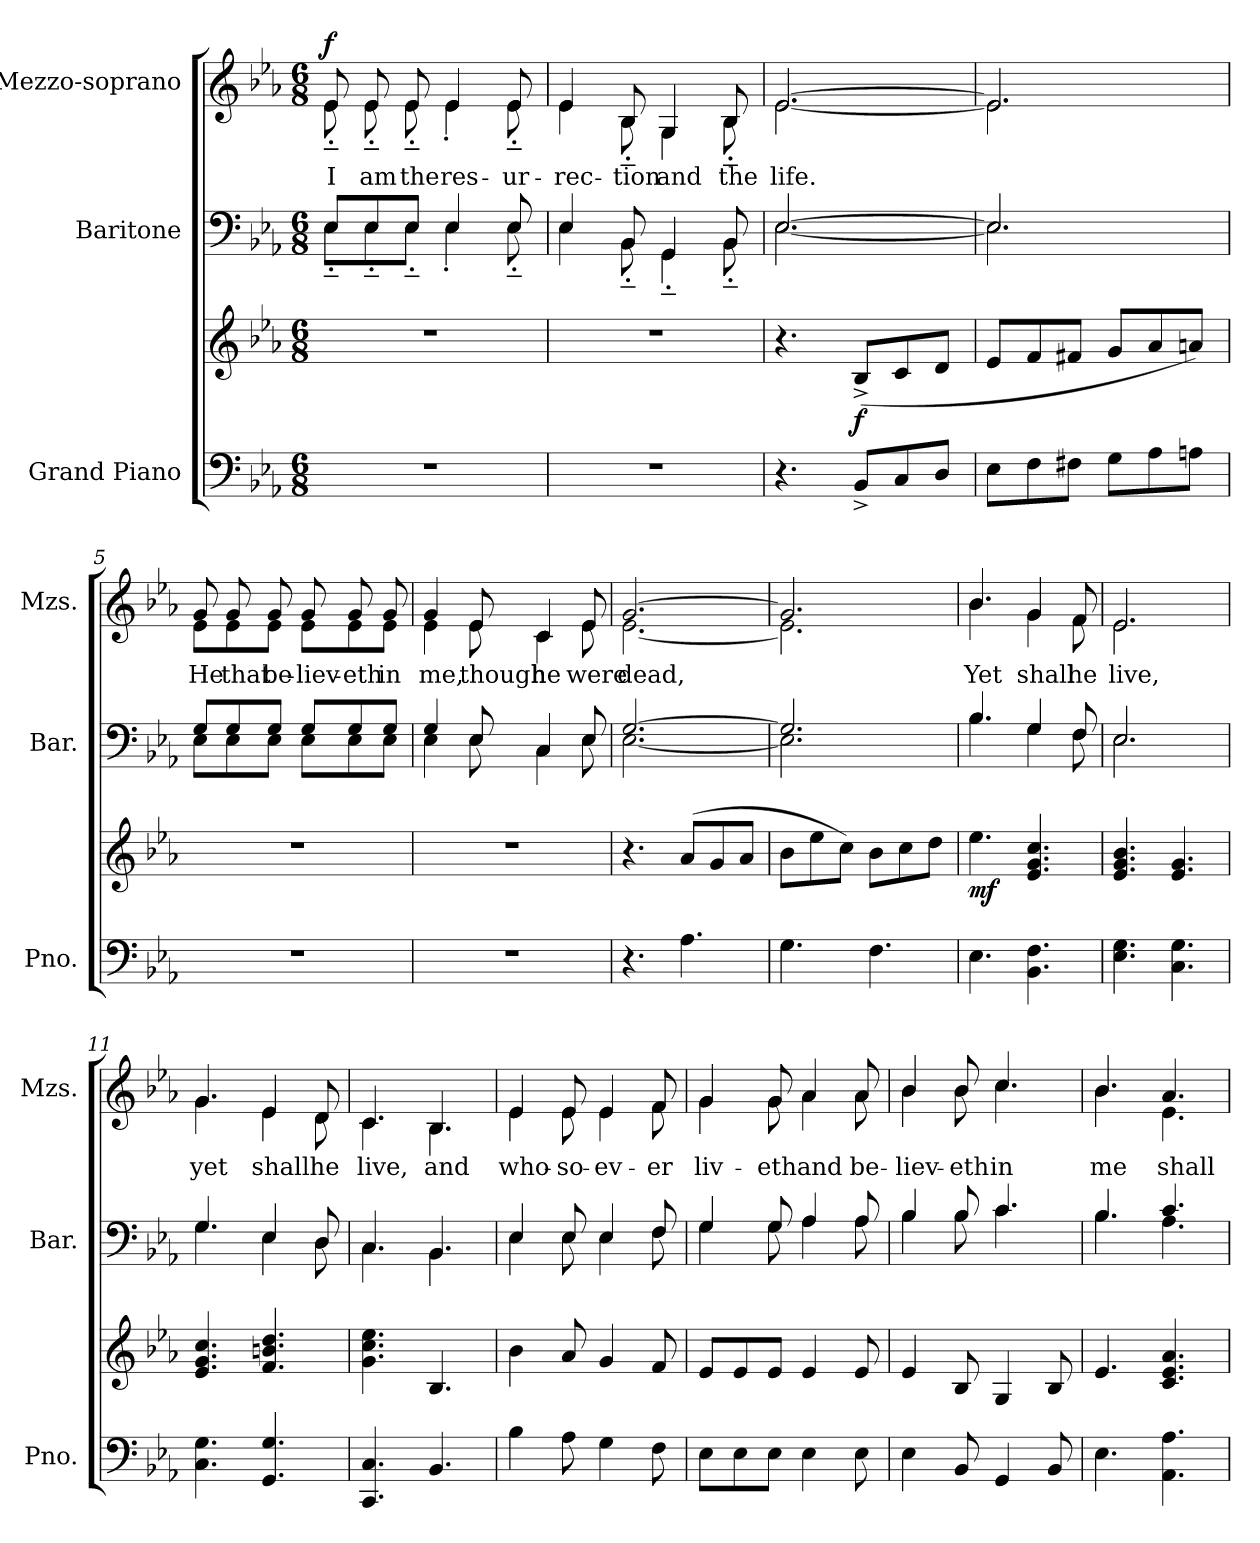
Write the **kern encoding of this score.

**kern	**kern	**dynam	**kern	**kern	**text	**dynam
*part3	*part3	*part3	*part2	*part1	*part1	*part1
*staff4	*staff3	*staff3/4	*staff2	*staff1	*staff1	*staff1
*I"Grand Piano	*	*	*I"Baritone	*I"Mezzo-soprano	*	*
*I'Pno.	*	*	*I'Bar.	*I'Mzs.	*	*
*clefF4	*clefG2	*	*clefF4	*clefG2	*	*
*k[b-e-a-]	*k[b-e-a-]	*	*k[b-e-a-]	*k[b-e-a-]	*	*
*M6/8	*M6/8	*	*M6/8	*M6/8	*	*
*MM180	*MM180	*	*MM180	*MM180	*	*
=1	=1	=1	=1	=1	=1	=1
*	*	*	*^	*	*	*
!	!	!	!	!	!	!LO:LY:b	!LO:DY:a
*	*	*	*	*	*^	*	*
2.r	2.r	.	8E-/L	8E-'~\L	8e-/	8e-'~\	I	f
!	!	!	!	!	!	!	!LO:LY:b	!
.	.	.	8E-/	8E-'~\	8e-/	8e-'~\	am	.
!	!	!	!	!	!	!	!LO:LY:b	!
.	.	.	8E-/J	8E-'~\J	8e-/	8e-'~\	the	.
!	!	!	!	!	!	!	!LO:LY:b	!
.	.	.	4E-/	4E-'\	4e-/	4e-'\	res-	.
!	!	!	!	!	!	!	!LO:LY:b	!
.	.	.	8E-/	8E-'~\	8e-/	8e-'~\	-ur-	.
=2	=2	=2	=2	=2	=2	=2	=2	=2
!	!	!	!	!	!	!	!LO:LY:b	!
2.r	2.r	.	4E-/	4E-\	4e-/	4e-\	-rec-	.
!	!	!	!	!	!	!	!LO:LY:b	!
.	.	.	8BB-/	8BB-'~\	8B-/	8B-'~\	-tion	.
!	!	!	!	!	!	!	!LO:LY:b	!
.	.	.	4GG/	4GG'~\	4G/	4G\	and	.
!	!	!	!	!	!	!	!LO:LY:b	!
.	.	.	8BB-/	8BB-'~\	8B-/	8B-'~\	the	.
=3	=3	=3	=3	=3	=3	=3	=3	=3
!	!	!	!	!	!	!	!LO:LY:b	!
4.r	4.r	.	[2.E-/	[2.E-\	[2.e-/	[2.e-\	life.	.
!	!	!LO:DY:b	!	!	!	!	!	!
8BB-^/L	(8B-^/L	f	.	.	.	.	.	.
8C/	8c/	.	.	.	.	.	.	.
8D/J	8d/J	.	.	.	.	.	.	.
=4	=4	=4	=4	=4	=4	=4	=4	=4
8E-\L	8e-/L	.	2.E-/]	2.E-\]	2.e-/]	2.e-\]	.	.
8F\	8f/	.	.	.	.	.	.	.
8F#X\J	8f#X/J	.	.	.	.	.	.	.
8G\L	8g/L	.	.	.	.	.	.	.
8A-\	8a-/	.	.	.	.	.	.	.
8An\J	8an/J)	.	.	.	.	.	.	.
!!LO:LB:g=z	!!
=5	=5	=5	=5	=5	=5	=5	=5	=5
!	!	!	!	!	!	!	!LO:LY:b	!
2.r	2.r	.	8G/L	8E-\L	8g/	8e-\L	He	.
!	!	!	!	!	!	!	!LO:LY:b	!
.	.	.	8G/	8E-\	8g/	8e-\	that	.
!	!	!	!	!	!	!	!LO:LY:b	!
.	.	.	8G/J	8E-\J	8g/	8e-\J	be-	.
!	!	!	!	!	!	!	!LO:LY:b	!
.	.	.	8G/L	8E-\L	8g/	8e-\L	-liev-	.
!	!	!	!	!	!	!	!LO:LY:b	!
.	.	.	8G/	8E-\	8g/	8e-\	-eth	.
!	!	!	!	!	!	!	!LO:LY:b	!
.	.	.	8G/J	8E-\J	8g/	8e-\J	in	.
=6	=6	=6	=6	=6	=6	=6	=6	=6
!	!	!	!	!	!	!	!LO:LY:b	!
2.r	2.r	.	4G/	4E-\	4g/	4e-\	me,	.
!	!	!	!	!	!	!	!LO:LY:b	!
.	.	.	8E-/	8E-\	8e-/	8e-\	though	.
!	!	!	!	!	!	!	!LO:LY:b	!
.	.	.	4C/	4C\	4c/	4c\	he	.
!	!	!	!	!	!	!	!LO:LY:b	!
.	.	.	8E-/	8E-\	8e-/	8e-\	were	.
=7	=7	=7	=7	=7	=7	=7	=7	=7
!	!	!	!	!	!	!	!LO:LY:b	!
4.r	4.r	.	[2.G/	[2.E-\	[2.g/	[2.e-\	dead,	.
4.A-\	(8a-/L	.	.	.	.	.	.	.
.	8g/	.	.	.	.	.	.	.
.	8a-/J	.	.	.	.	.	.	.
=8	=8	=8	=8	=8	=8	=8	=8	=8
4.G\	8b-\L	.	2.G/]	2.E-\]	2.g/]	2.e-\]	.	.
.	8ee-\	.	.	.	.	.	.	.
.	8cc\J)	.	.	.	.	.	.	.
4.F\	8b-\L	.	.	.	.	.	.	.
.	8cc\	.	.	.	.	.	.	.
.	8dd\J	.	.	.	.	.	.	.
=9	=9	=9	=9	=9	=9	=9	=9	=9
!	!	!LO:DY:b	!	!	!	!	!LO:LY:b	!
4.E-\	4.ee-\	mf	4.B-/	4.B-\	4.b-/	4.b-\	Yet	.
!	!	!	!	!	!	!	!LO:LY:b	!
4.BB-\ 4.F\	4.e-/ 4.g/ 4.cc/	.	4G/	4G\	4g/	4g\	shall	.
!	!	!	!	!	!	!	!LO:LY:b	!
.	.	.	8F/	8F\	8f/	8f\	he	.
!!LO:LB:g=z	!!
=10	=10	=10	=10	=10	=10	=10	=10	=10
!	!	!	!	!	!	!	!LO:LY:b	!
4.E-\ 4.G\	4.e-/ 4.g/ 4.b-/	.	2.E-/	2.E-\	2.e-/	2.e-\	live,	.
4.C\ 4.G\	4.e-/ 4.g/	.	.	.	.	.	.	.
=11	=11	=11	=11	=11	=11	=11	=11	=11
!	!	!	!	!	!	!	!LO:LY:b	!
4.C\ 4.G\	4.e-/ 4.g/ 4.cc/	.	4.G/	4.G\	4.g/	4.g\	yet	.
!	!	!	!	!	!	!	!LO:LY:b	!
4.GG/ 4.G/	4.f/ 4.bn/ 4.dd/	.	4E-/	4E-\	4e-/	4e-\	shall	.
!	!	!	!	!	!	!	!LO:LY:b	!
.	.	.	8D/	8D\	8d/	8d\	he	.
=12	=12	=12	=12	=12	=12	=12	=12	=12
!	!	!	!	!	!	!	!LO:LY:b	!
4.CC/ 4.C/	4.g\ 4.cc\ 4.ee-\	.	4.C/	4.C\	4.c/	4.c\	live,	.
!	!	!	!	!	!	!	!LO:LY:b	!
4.BB-/	4.B-/	.	4.BB-/	4.BB-\	4.B-/	4.B-\	and	.
=13	=13	=13	=13	=13	=13	=13	=13	=13
!	!	!	!	!	!	!	!LO:LY:b	!
4B-\	4b-\	.	4E-/	4E-\	4e-/	4e-\	who-	.
!	!	!	!	!	!	!	!LO:LY:b	!
8A-\	8a-/	.	8E-/	8E-\	8e-/	8e-\	-so-	.
!	!	!	!	!	!	!	!LO:LY:b	!
4G\	4g/	.	4E-/	4E-\	4e-/	4e-\	-ev-	.
!	!	!	!	!	!	!	!LO:LY:b	!
8F\	8f/	.	8F/	8F\	8f/	8f\	-er	.
=14	=14	=14	=14	=14	=14	=14	=14	=14
!	!	!	!	!	!	!	!LO:LY:b	!
8E-\L	8e-/L	.	4G/	4G\	4g/	4g\	liv-	.
8E-\	8e-/	.	.	.	.	.	.	.
!	!	!	!	!	!	!	!LO:LY:b	!
8E-\J	8e-/J	.	8G/	8G\	8g/	8g\	-eth	.
!	!	!	!	!	!	!	!LO:LY:b	!
4E-\	4e-/	.	4A-/	4A-\	4a-/	4a-\	and	.
!	!	!	!	!	!	!	!LO:LY:b	!
8E-\	8e-/	.	8A-/	8A-\	8a-/	8a-\	be-	.
=15	=15	=15	=15	=15	=15	=15	=15	=15
!	!	!	!	!	!	!	!LO:LY:b	!
4E-\	4e-/	.	4B-/	4B-\	4b-/	4b-\	-liev-	.
!	!	!	!	!	!	!	!LO:LY:b	!
8BB-/	8B-/	.	8B-/	8B-\	8b-/	8b-\	-eth	.
!	!	!	!	!	!	!	!LO:LY:b	!
4GG/	4G/	.	4.c/	4.c\	4.cc/	4.cc\	in	.
8BB-/	8B-/	.	.	.	.	.	.	.
!!LO:PB:g=z	!!
=16	=16	=16	=16	=16	=16	=16	=16	=16
!	!	!	!	!	!	!	!LO:LY:b	!
4.E-\	4.e-/	.	4.B-/	4.B-\	4.b-/	4.b-\	me	.
!	!	!	!	!	!	!	!LO:LY:b	!
4.AA-\ 4.A-\	4.c/ 4.e-/ 4.a-/	.	4.c/	4.A-\	4.a-/	4.e-\	shall	.
*	*	*	*v	*v	*	*	*	*
*	*	*	*	*v	*v	*	*
=	=	=	=	=	=	=
*-	*-	*-	*-	*-	*-	*-
